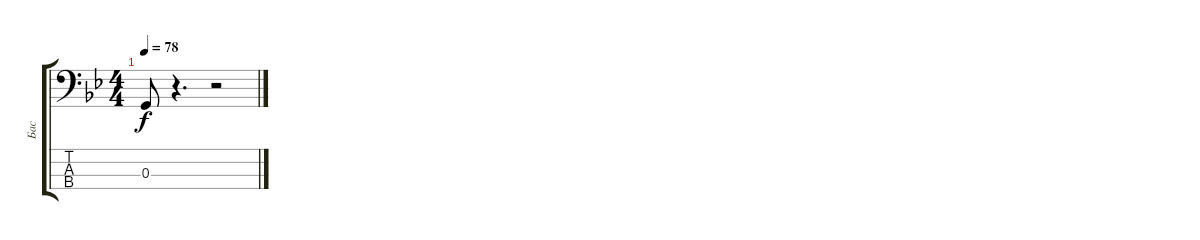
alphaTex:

\track ("Бас" "Бас") {instrument electricbasspick}
\staff {score tabs}
\tuning (F2 C2 G1 C1) {hide}
\ts (4 4)
\tempo 78
\clef f4
\ks gminor
0.3{t}.8{dy f} r.4{d} r.2
